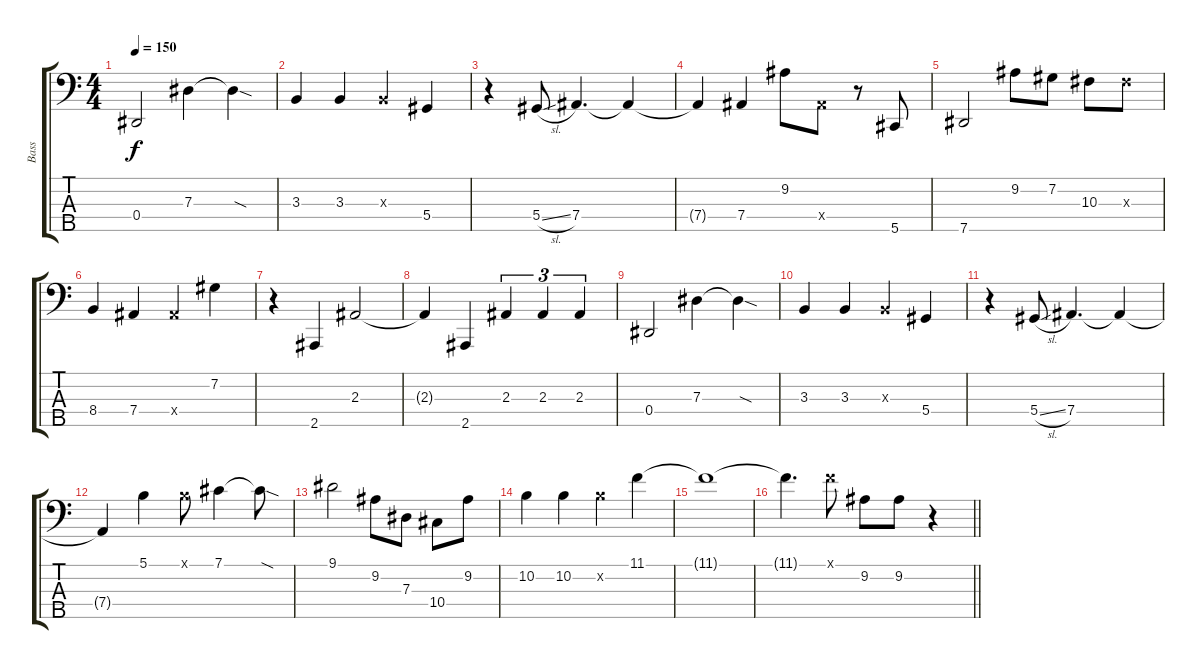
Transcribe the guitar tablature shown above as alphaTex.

\track ("Bass" "Bass") {instrument electricbassfinger}
\staff {score tabs}
\tuning (Gb2 Db2 Ab1 Eb1 Ab0) {hide}
\ts (4 4)
\section ("" "")
\tempo 150
\clef f4
\ks c
0.4.2{dy f} 7.3.4 7.3{sod t}.4 |
3.3.4 3.3.4 3.3{x}.4 5.4.4 |
r.4 5.4{sl}.8 7.4.4{d} 7.4{t}.4 |
7.4{t}.4 7.4.4 9.2.8 7.4{x}.8 r.8 5.5.8 |
7.5.2 9.2.8 7.2.8 10.3.8 10.3{x}.8 |
8.4.4 7.4.4 7.4{x}.4 7.2.4 |
r.4 2.5.4 2.3.2 |
2.3{t}.4 2.5.4 2.3.4{tu (3 2)} 2.3.4{tu (3 2)} 2.3.4{tu (3 2)} |
0.4.2 7.3.4 7.3{sod t}.4 |
3.3.4 3.3.4 3.3{x}.4 5.4.4 |
r.4 5.4{sl}.8 7.4.4{d} 7.4{t}.4 |
7.4{t}.4 5.1.4 5.1{x}.8 7.1.4 7.1{sod t}.8 |
9.1.2 9.2.8 7.3.8 10.4.8 9.2.8 |
10.2.4 10.2.4 10.2{x}.4 11.1.4 |
11.1{t}.1 |
\barLineRight lightlight
11.1{t}.4{d} 11.1{x}.8 9.2.8 9.2.8 r.4
